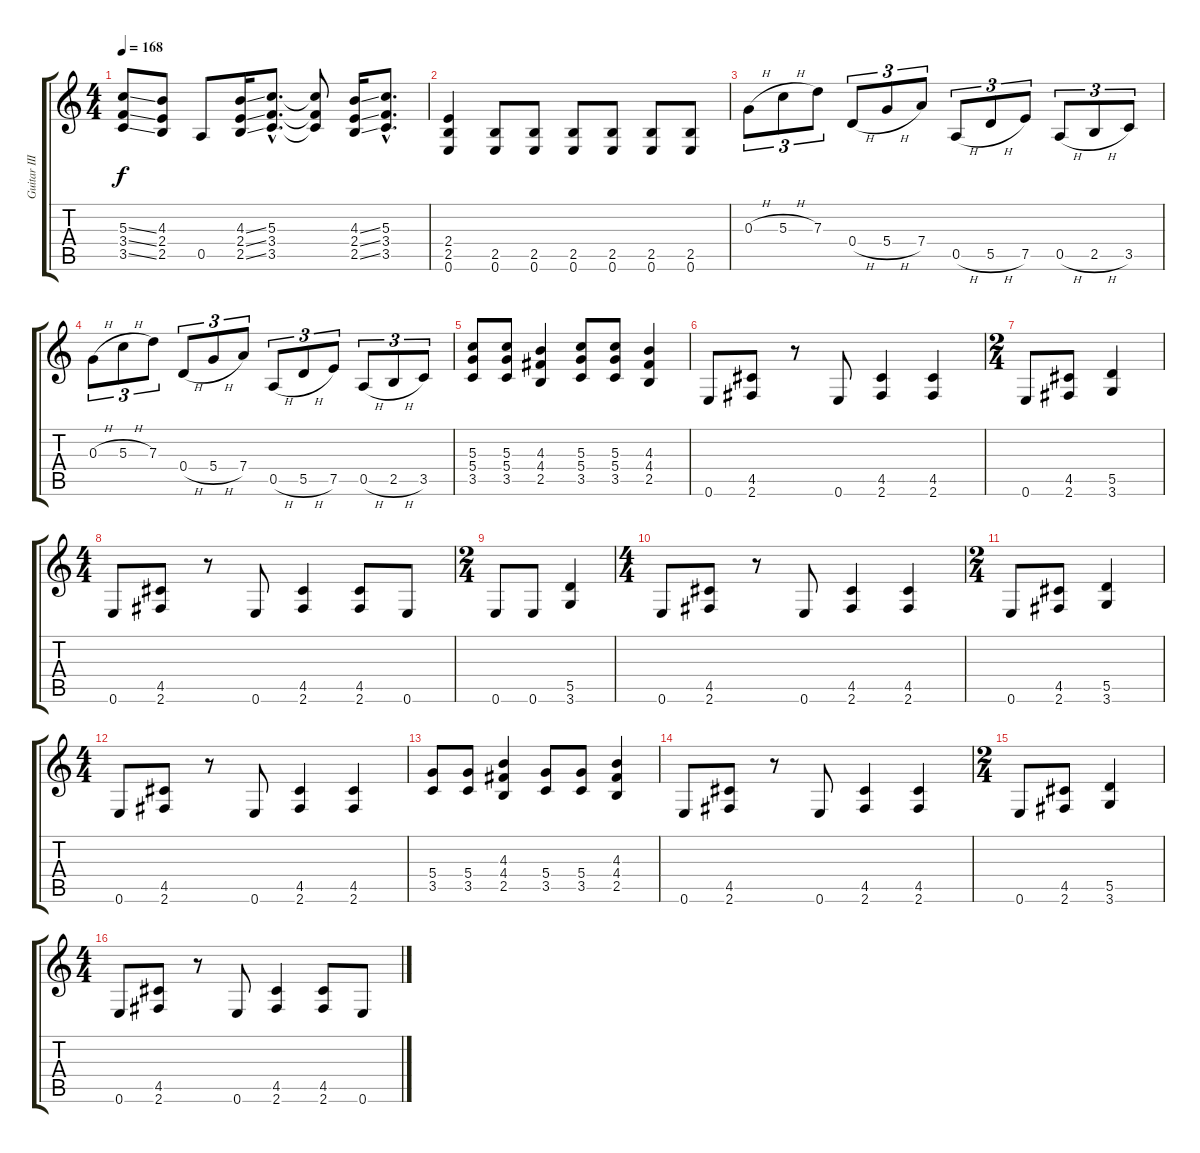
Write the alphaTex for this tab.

\track ("Guitar III" "Guitar III") {instrument distortionguitar}
\staff {score tabs}
\tuning (E4 B3 G3 D3 A2 E2) {hide}
\ts (4 4)
\tempo 168
\clef g2
\ks c
(5.3{ss} 3.4{ss} 3.5{ss}).8{dy f} (4.3 2.4 2.5).8 0.5.8 (4.3{ss} 2.4{ss} 2.5{ss}).16 (5.3{hac} 3.4{hac} 3.5{hac}).8{d} (5.3{t} 3.4{t} 3.5{t}).8 (4.3{ss} 2.4{ss} 2.5{ss}).16 (5.3{hac} 3.4{hac} 3.5{hac}).8{d} |
(2.4 2.5 0.6).4 (2.5 0.6).8 (2.5 0.6).8 (2.5 0.6).8 (2.5 0.6).8 (2.5 0.6).8 (2.5 0.6).8 |
0.3{h}.8{tu (3 2) volume 12} 5.3{h}.8{tu (3 2)} 7.3.8{tu (3 2)} 0.4{h}.8{tu (3 2)} 5.4{h}.8{tu (3 2)} 7.4.8{tu (3 2)} 0.5{h}.8{tu (3 2)} 5.5{h}.8{tu (3 2)} 7.5.8{tu (3 2)} 0.5{h}.8{tu (3 2)} 2.5{h}.8{tu (3 2)} 3.5.8{tu (3 2)} |
0.3{h}.8{tu (3 2)} 5.3{h}.8{tu (3 2)} 7.3.8{tu (3 2)} 0.4{h}.8{tu (3 2)} 5.4{h}.8{tu (3 2)} 7.4.8{tu (3 2)} 0.5{h}.8{tu (3 2)} 5.5{h}.8{tu (3 2)} 7.5.8{tu (3 2)} 0.5{h}.8{tu (3 2)} 2.5{h}.8{tu (3 2)} 3.5.8{tu (3 2)} |
(5.3 5.4 3.5).8 (5.3 5.4 3.5).8 (4.3 4.4 2.5).4 (5.3 5.4 3.5).8 (5.3 5.4 3.5).8 (4.3 4.4 2.5).4 |
0.6.8{volume 11} (4.5 2.6).8 r.8 0.6.8 (4.5 2.6).4 (4.5 2.6).4 |
\ts (2 4)
0.6.8 (4.5 2.6).8 (5.5 3.6).4 |
\ts (4 4)
0.6.8 (4.5 2.6).8 r.8 0.6.8 (4.5 2.6).4 (4.5 2.6).8 0.6.8 |
\ts (2 4)
0.6.8 0.6.8 (5.5 3.6).4 |
\ts (4 4)
0.6.8 (4.5 2.6).8 r.8 0.6.8 (4.5 2.6).4 (4.5 2.6).4 |
\ts (2 4)
0.6.8 (4.5 2.6).8 (5.5 3.6).4 |
\ts (4 4)
0.6.8 (4.5 2.6).8 r.8 0.6.8 (4.5 2.6).4 (4.5 2.6).4 |
(5.4 3.5).8 (5.4 3.5).8 (4.3 4.4 2.5).4 (5.4 3.5).8 (5.4 3.5).8 (4.3 4.4 2.5).4 |
0.6.8 (4.5 2.6).8 r.8 0.6.8 (4.5 2.6).4 (4.5 2.6).4 |
\ts (2 4)
0.6.8 (4.5 2.6).8 (5.5 3.6).4 |
\ts (4 4)
0.6.8 (4.5 2.6).8 r.8 0.6.8 (4.5 2.6).4 (4.5 2.6).8 0.6.8
